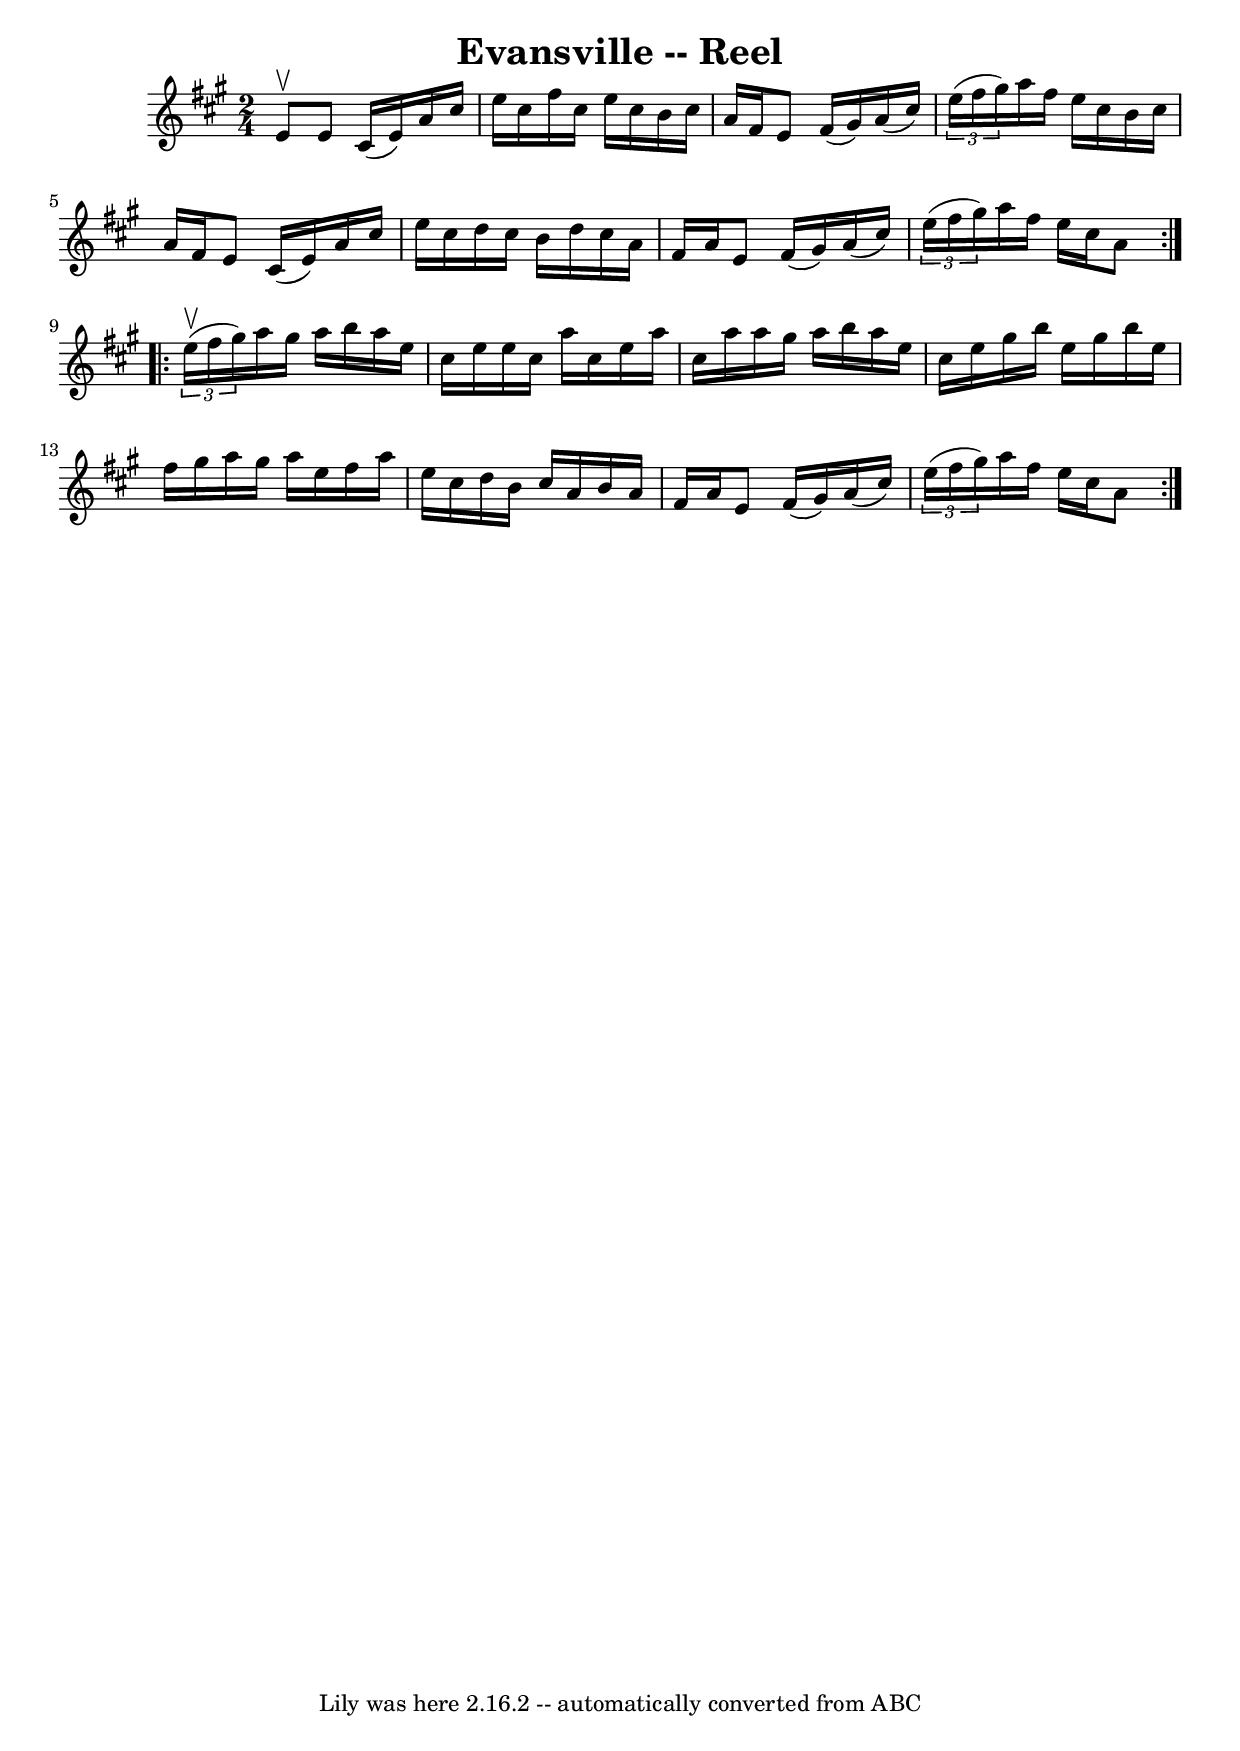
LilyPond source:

\version "2.16.2"
\include "Mammoth.ily"
\header {
	%% book = "Ryan's Mammoth Collection"
	crossRefNumber = "1"
	footnotes = "\\\\255"
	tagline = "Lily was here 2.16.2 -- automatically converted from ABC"
	title = "Evansville -- Reel"
}
voicedefault =  {


\repeat volta 2 {
\time 2/4 
\key a \major e'8^\upbow |
 e'8 cis'16 (e'16)   
a'16 cis''16 e''16 cis''16    |
 fis''16 cis''16 e''16   
 cis''16 b'16 cis''16 a'16 fis'16    |
 e'8 fis'16 (
gis'16) a'16 (cis''16)   \times 2/3 { e''16 (fis''16 gis''16 
) }   |
 a''16 fis''16 e''16 cis''16 b'16 cis''16    
a'16 fis'16    |
 e'8 cis'16 (e'16) a'16 cis''16    
e''16 cis''16    |
 d''16 cis''16 b'16 d''16 cis''16    
a'16 fis'16 a'16    |
 e'8 fis'16 (gis'16) a'16 (
cis''16)   \times 2/3 { e''16 (fis''16 gis''16) }   |
   
a''16 fis''16 e''16 cis''16 a'8    }     \repeat volta 2 {   
\times 2/3 { e''16^\upbow(fis''16 gis''16) } |
 a''16    
gis''16 a''16 b''16 a''16 e''16 cis''16 e''16    |
   
e''16 cis''16 a''16 cis''16 e''16 a''16 cis''16 a''16    
|
 a''16 gis''16 a''16 b''16 a''16 e''16 cis''16    
e''16    |
 gis''16 b''16 e''16 gis''16 b''16 e''16    
fis''16 gis''16    |
 a''16 gis''16 a''16 e''16    
fis''16 a''16 e''16 cis''16    |
 d''16 b'16 cis''16    
a'16 b'16 a'16 fis'16 a'16    |
 e'8 fis'16 (gis'16  
-) a'16 (cis''16)   \times 2/3 { e''16 (fis''16 gis''16) }   
|
 a''16 fis''16 e''16 cis''16 a'8    }   
}

\score{
    <<

	\context Staff="default"
	{
	    \voicedefault 
	}

    >>
	\layout {
	}
	\midi {}
}
